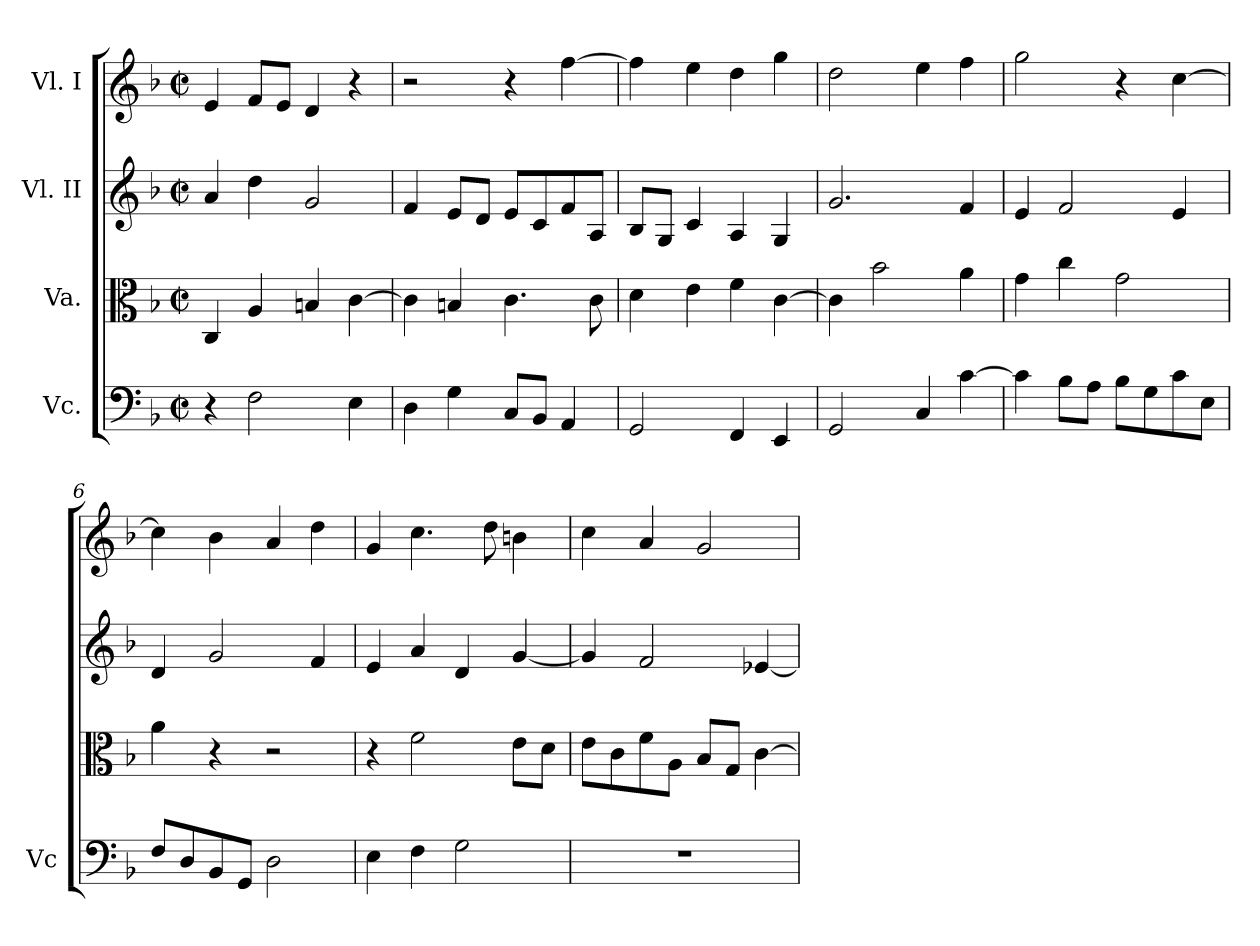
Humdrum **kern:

**kern	**kern	**kern	**kern
*part4	*part3	*part2	*part1
*staff4	*staff3	*staff2	*staff1
*I"Vc.	*I"Va.	*I"Vl. II	*I"Vl. I
*I'Vc	*	*	*
*clefF4	*clefC3	*clefG2	*clefG2
*k[b-]	*k[b-]	*k[b-]	*k[b-]
*F:	*F:	*F:	*F:
*M2/2	*M2/2	*M2/2	*M2/2
*met(c|)	*met(c|)	*met(c|)	*met(c|)
=1	=1	=1	=1
4r	4C!/	4a!/	4e!/
2F\	4A/	4dd!\	8f!/L
.	.	.	8e!/J
.	4Bn/	2g!/	4d!/
4E\	[4c\	.	4r
=2	=2	=2	=2
4D\	4c\]	4f/	2r
4G\	4Bn/	8e/L	.
.	.	8d/J	.
8C/L	4.c\	8e/L	4r
8BB-/J	.	8c/	.
4AA/	.	8f/	[4ff\
.	8c\	8A/J	.
=3	=3	=3	=3
2GG/	4d\	8B-/L	4ff\]
.	.	8G/J	.
.	4e\	4c/	4ee\
4FF/	4f\	4A/	4dd\
4EE/	[4c\	4G/	4gg\
=4	=4	=4	=4
2GG/	4c\]	2.g/	2dd\
.	2b-\	.	.
4C/	.	.	4ee\
[4c\	4a\	4f/	4ff\
=5	=5	=5	=5
4c\]	4g\	4e/	2gg\
8B-\L	4cc\	2f/	.
8A\J	.	.	.
8B-\L	2g\	.	4r
8G\	.	.	.
8c\	.	4e/	[4cc\
8E\J	.	.	.
=6	=6	=6	=6
8F/L	4a\	4d/	4cc\]
8D/	.	.	.
8BB-/	4r	2g/	4b-\
8GG/J	.	.	.
2D\	2r	.	4a/
.	.	4f/	4dd\
=7	=7	=7	=7
4E\	4r	4e/	4g/
4F\	2f\	4a/	4.cc\
2G\	.	4d/	.
.	.	.	8dd\
.	8e\L	[4g/	4bn\
.	8d\J	.	.
=8	=8	=8	=8
1r	8e\L	4g/]	4cc\
.	8c\	.	.
.	8f\	2f/	4a/
.	8A\J	.	.
.	8B-/L	.	2g/
.	8G/J	.	.
.	[4c\	[4e-X/	.
=	=	=	=
*-	*-	*-	*-
